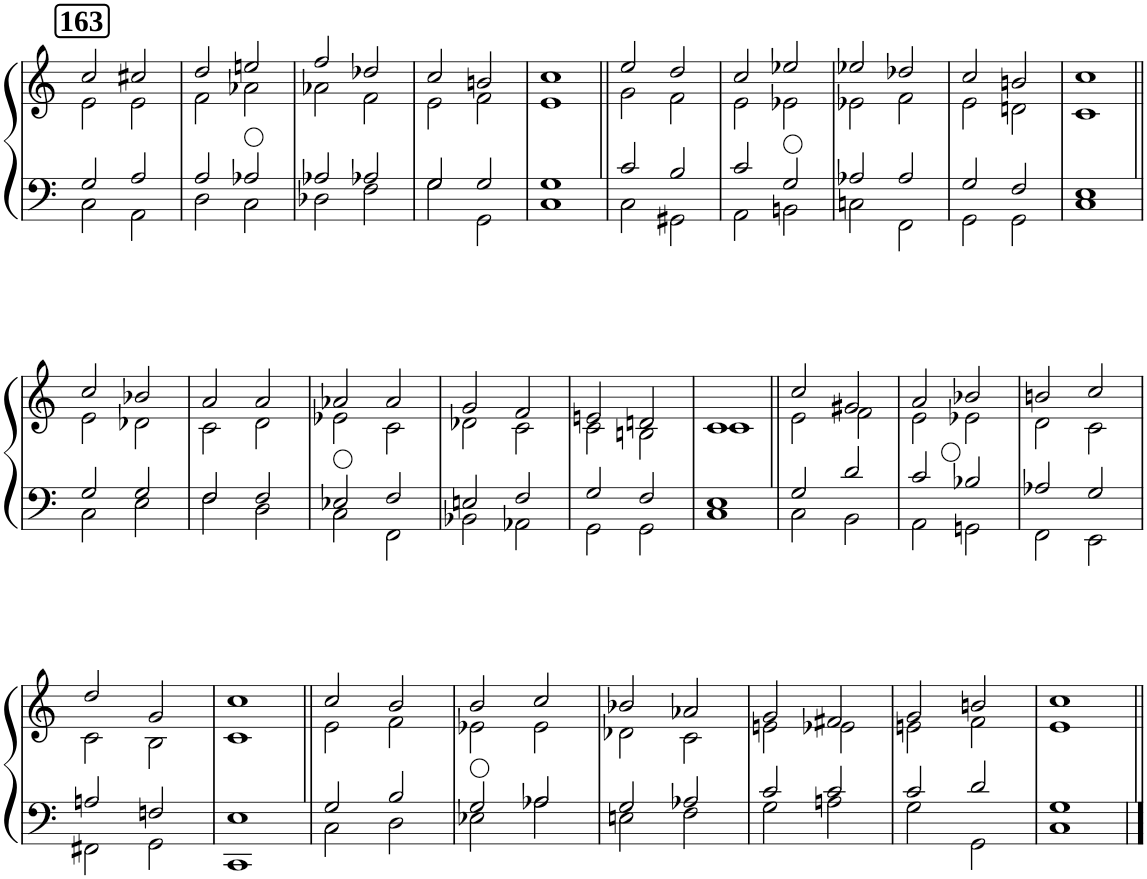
**kern	**kern
*part1	*part1
*staff2	*staff1
*I"Piano	*
*I'Pno	*
*clefF4	*clefG2
*k[]	*k[]
*M1/1	*M1/1
!!LO:REH:place=s1:a:B:cj:fs=14:t=163
=1	=1
*^	*^
*	*^	*	*
1ryy	2G/	2C\	2cc/	2e\
.	2A/	2AA\	2cc#X/	2e\
=2	=2	=2	=2	=2
1ryy	2A/	2D\	2dd/	2f\
.	2A-X/	2C\	2een/	2a-X\
=3	=3	=3	=3	=3
1ryy	2A-X/	2D-X\	2ff/	2a-X\
.	2A-X/	2F\	2dd-X/	2f\
=4	=4	=4	=4	=4
1ryy	2G/	2G\	2cc/	2e\
.	2G/	2GG\	2bn/	2f\
=5	=5	=5	=5	=5
1ryy	1G	1C	1cc	1e
=6||	=6||	=6||	=6||	=6||
1ryy	2c/	2C\	2ee/	2g\
.	2B/	2GG#X\	2dd/	2f\
=7	=7	=7	=7	=7
1ryy	2c/	2AA\	2cc/	2e\
.	2G/	2BBn\	2ee-X/	2e-X\
=8	=8	=8	=8	=8
1ryy	2A-X/	2Cn\	2ee-X/	2e-X\
.	2A-/	2FF\	2dd-X/	2f\
=9	=9	=9	=9	=9
1ryy	2G/	2GG\	2cc/	2e\
.	2F/	2GG\	2bn/	2dn\
=10	=10	=10	=10	=10
1ryy	1E	1C	1cc	1c
!!LO:LB:g=z	!!
=11||	=11||	=11||	=11||	=11||
1ryy	2G/	2C\	2cc/	2e\
.	2G/	2E\	2b-X/	2d-X\
=12	=12	=12	=12	=12
1ryy	2F/	2F\	2a/	2c\
.	2F/	2D\	2a/	2d\
=13	=13	=13	=13	=13
1ryy	2E-X/	2C\	2a-X/	2e-X\
.	2F/	2FF\	2a-/	2c\
=14	=14	=14	=14	=14
1ryy	2En/	2BB-X\	2g/	2d-X\
.	2F/	2AA-X\	2f/	2c\
=15	=15	=15	=15	=15
1ryy	2G/	2GG\	2en/	2c\
.	2F/	2GG\	2dn/	2Bn\
=16	=16	=16	=16	=16
1ryy	1E	1C	1c	1c
=17||	=17||	=17||	=17||	=17||
1ryy	2G/	2C\	2cc/	2e\
.	2d/	2BB\	2g#X/	2f\
=18	=18	=18	=18	=18
1ryy	2c/	2AA\	2a/	2e\
.	2B-X/	2GGn\	2b-X/	2e-X\
=19	=19	=19	=19	=19
1ryy	2A-X/	2FF\	2bn/	2d\
.	2G/	2EE\	2cc/	2c\
!!LO:LB:g=z	!!
=20	=20	=20	=20	=20
1ryy	2An/	2FF#X\	2dd/	2c\
.	2Fn/	2GG\	2g/	2B\
=21	=21	=21	=21	=21
1ryy	1E	1CC	1cc	1c
=22||	=22||	=22||	=22||	=22||
1ryy	2G/	2C\	2cc/	2e\
.	2B/	2D\	2b/	2f\
=23	=23	=23	=23	=23
1ryy	2G/	2E-X\	2b/	2e-X\
.	2A-X/	2A-\	2cc/	2e-\
=24	=24	=24	=24	=24
1ryy	2G/	2En\	2b-X/	2d-X\
.	2A-X/	2F\	2a-X/	2c\
=25	=25	=25	=25	=25
1ryy	2c/	2G\	2g/	2en\
.	2c/	2An\	2f#X/	2e-X\
=26	=26	=26	=26	=26
1ryy	2c/	2G\	2g/	2en\
.	2d/	2GG\	2bn/	2f\
=27	=27	=27	=27	=27
1ryy	1G	1C	1cc	1e
*v	*v	*v	*	*
*	*v	*v
=||	=||
*-	*-
